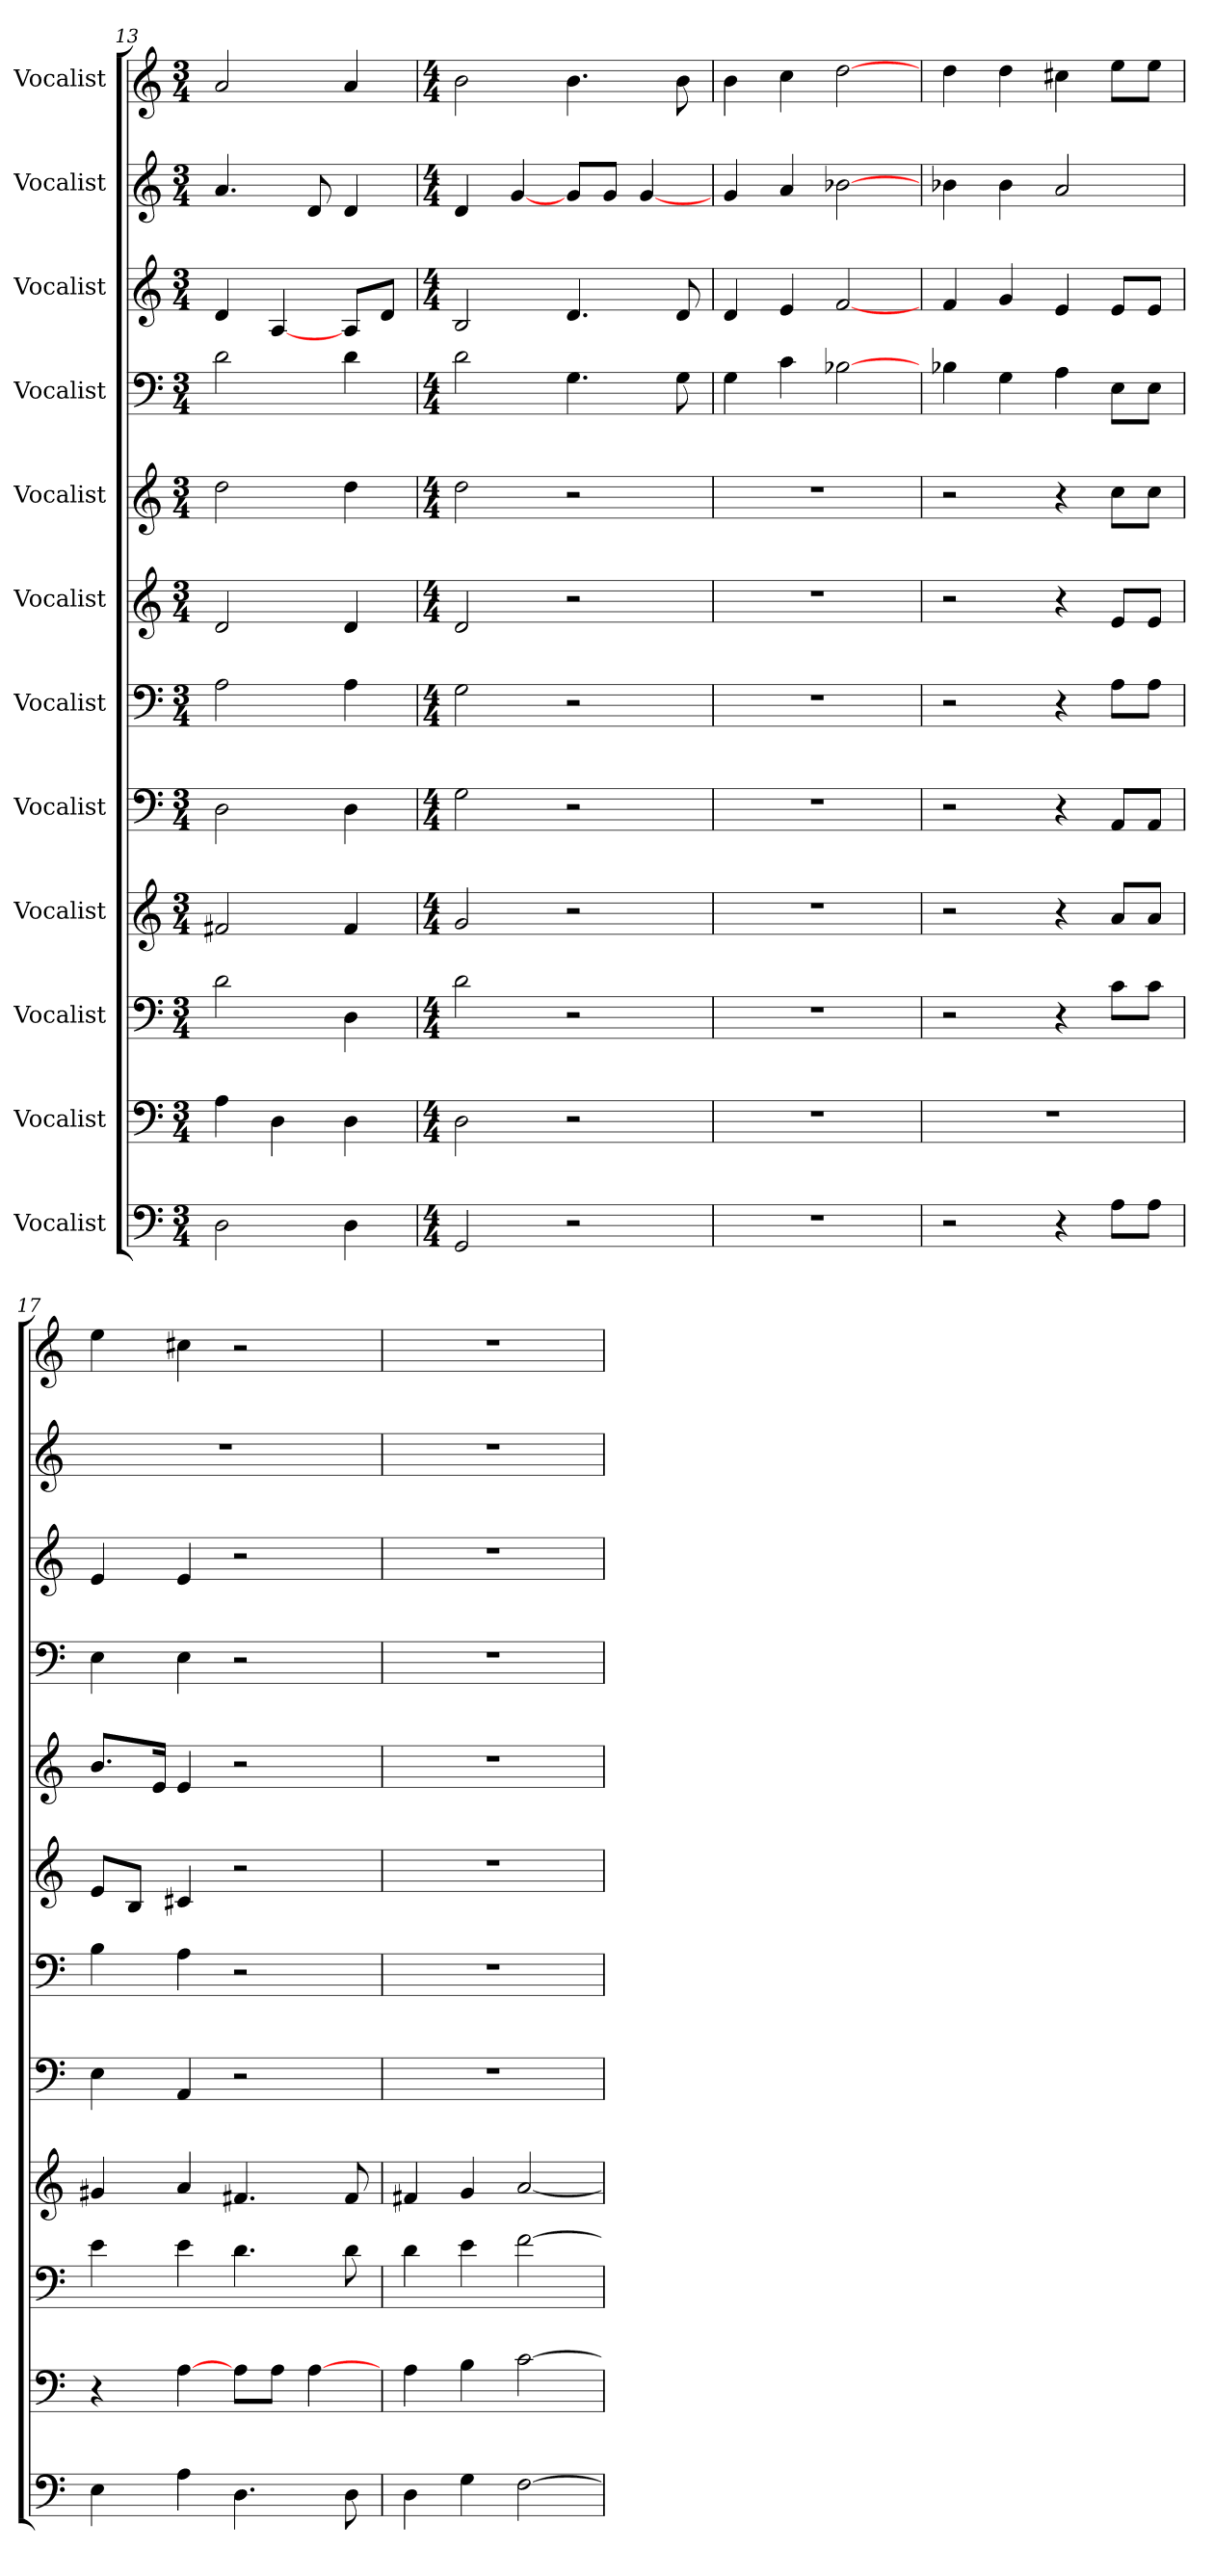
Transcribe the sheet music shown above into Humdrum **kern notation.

**kern	**kern	**kern	**kern	**kern	**kern	**kern	**kern	**kern	**kern	**kern	**kern
*part12	*part11	*part10	*part9	*part8	*part7	*part6	*part5	*part4	*part3	*part2	*part1
*staff12	*staff11	*staff10	*staff9	*staff8	*staff7	*staff6	*staff5	*staff4	*staff3	*staff2	*staff1
*I"Vocalist	*I"Vocalist	*I"Vocalist	*I"Vocalist	*I"Vocalist	*I"Vocalist	*I"Vocalist	*I"Vocalist	*I"Vocalist	*I"Vocalist	*I"Vocalist	*I"Vocalist
*clefF4	*clefF4	*clefF4	*clefG2	*clefF4	*clefF4	*clefG2	*clefG2	*clefF4	*clefG2	*clefG2	*clefG2
*k[]	*k[]	*k[]	*k[]	*k[]	*k[]	*k[]	*k[]	*k[]	*k[]	*k[]	*k[]
*M3/4	*M3/4	*M3/4	*M3/4	*M3/4	*M3/4	*M3/4	*M3/4	*M3/4	*M3/4	*M3/4	*M3/4
=13	=13	=13	=13	=13	=13	=13	=13	=13	=13	=13	=13
2D	4A	2d	2f#X	2D	2A	2d	2dd	2d	4d	4.a	2a
.	4D	.	.	.	.	.	.	.	[4A	.	.
.	.	.	.	.	.	.	.	.	.	8d	.
4D	4D	4D	4f#	4D	4A	4d	4dd	4d	8A/L	4d	4a
.	.	.	.	.	.	.	.	.	8d/J	.	.
=14	=14	=14	=14	=14	=14	=14	=14	=14	=14	=14	=14
*M4/4	*M4/4	*M4/4	*M4/4	*M4/4	*M4/4	*M4/4	*M4/4	*M4/4	*M4/4	*M4/4	*M4/4
2GG	2D	2d	2g	2G	2G	2d	2dd	2d	2B	4d	2b
.	.	.	.	.	.	.	.	.	.	[4g	.
2r	2r	2r	2r	2r	2r	2r	2r	4.G	4.d	8g/L	4.b
.	.	.	.	.	.	.	.	.	.	8g/J	.
.	.	.	.	.	.	.	.	.	.	[4g	.
.	.	.	.	.	.	.	.	8G	8d	.	8b
=15	=15	=15	=15	=15	=15	=15	=15	=15	=15	=15	=15
1r	1r	1r	1r	1r	1r	1r	1r	4G	4d	4g	4b
.	.	.	.	.	.	.	.	4c	4e	4a	4cc
.	.	.	.	.	.	.	.	[2B-X	[2f	[2b-X	[2dd
=16	=16	=16	=16	=16	=16	=16	=16	=16	=16	=16	=16
2r	1r	2r	2r	2r	2r	2r	2r	4B-X	4f	4b-X	4dd
.	.	.	.	.	.	.	.	4G	4g	4b-	4dd
4r	.	4r	4r	4r	4r	4r	4r	4A	4e	2a	4cc#X
8A\L	.	8c\L	8a/L	8AA/L	8A\L	8e/L	8cc\L	8E\L	8e/L	.	8ee\L
8A\J	.	8c\J	8a/J	8AA/J	8A\J	8e/J	8cc\J	8E\J	8e/J	.	8ee\J
=17	=17	=17	=17	=17	=17	=17	=17	=17	=17	=17	=17
4E	4r	4e	4g#X	4E	4B	8e/L	8.b/L	4E	4e	1r	4ee
.	.	.	.	.	.	8B/J	.	.	.	.	.
.	.	.	.	.	.	.	16e/Jk	.	.	.	.
4A	[4A	4e	4a	4AA	4A	4c#X	4e	4E	4e	.	4cc#X
4.D	8A\L	4.d	4.f#X	2r	2r	2r	2r	2r	2r	.	2r
.	8A\J	.	.	.	.	.	.	.	.	.	.
.	[4A	.	.	.	.	.	.	.	.	.	.
8D	.	8d	8f#	.	.	.	.	.	.	.	.
=18	=18	=18	=18	=18	=18	=18	=18	=18	=18	=18	=18
4D	4A	4d	4f#X	1r	1r	1r	1r	1r	1r	1r	1r
4G	4B	4e	4g	.	.	.	.	.	.	.	.
[2F	[2c	[2f	[2a	.	.	.	.	.	.	.	.
=	=	=	=	=	=	=	=	=	=	=	=
*-	*-	*-	*-	*-	*-	*-	*-	*-	*-	*-	*-
